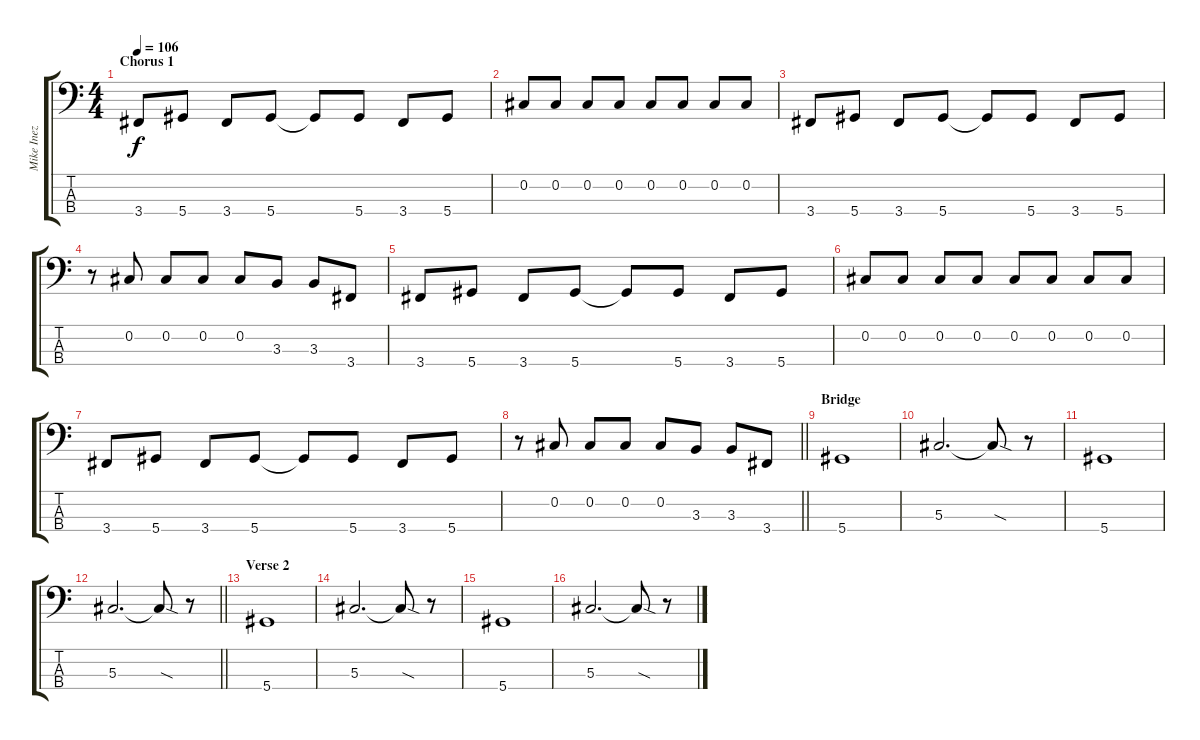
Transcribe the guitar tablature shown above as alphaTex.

\track ("Mike Inez" "Mike Inez") {instrument electricbasspick}
\staff {score tabs}
\tuning (Gb2 Db2 Ab1 Eb1) {hide}
\ts (4 4)
\section ("" "Chorus 1")
\tempo 106
\clef f4
\ks c
3.4.8{dy f} 5.4.8 3.4.8 5.4.8 5.4{t}.8 5.4.8 3.4.8 5.4.8 |
0.2.8 0.2.8 0.2.8 0.2.8 0.2.8 0.2.8 0.2.8 0.2.8 |
3.4.8 5.4.8 3.4.8 5.4.8 5.4{t}.8 5.4.8 3.4.8 5.4.8 |
r.8 0.2.8 0.2.8 0.2.8 0.2.8 3.3.8 3.3.8 3.4.8 |
3.4.8 5.4.8 3.4.8 5.4.8 5.4{t}.8 5.4.8 3.4.8 5.4.8 |
0.2.8 0.2.8 0.2.8 0.2.8 0.2.8 0.2.8 0.2.8 0.2.8 |
3.4.8 5.4.8 3.4.8 5.4.8 5.4{t}.8 5.4.8 3.4.8 5.4.8 |
\barLineRight lightlight
r.8 0.2.8 0.2.8 0.2.8 0.2.8 3.3.8 3.3.8 3.4.8 |
\section ("" "Bridge")
5.4.1 |
5.3.2{d} 5.3{sod t}.8 r.8 |
5.4.1 |
\barLineRight lightlight
5.3.2{d} 5.3{sod t}.8 r.8 |
\section ("" "Verse 2")
5.4.1 |
5.3.2{d} 5.3{sod t}.8 r.8 |
5.4.1 |
5.3.2{d} 5.3{sod t}.8 r.8
